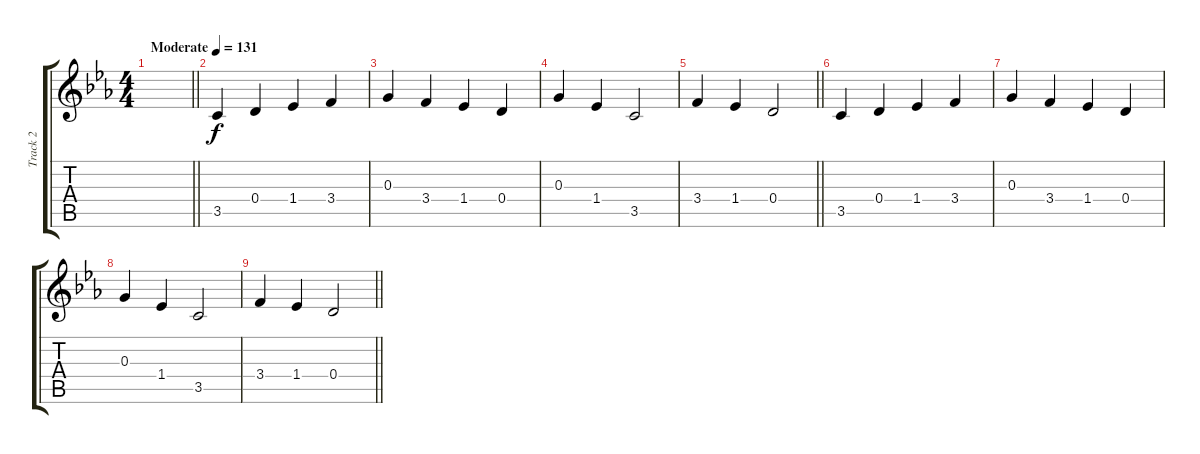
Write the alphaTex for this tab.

\track ("Track 2" "Track 2") {instrument distortionguitar}
\staff {score tabs}
\tuning (E4 B3 G3 D3 A2 C2) {hide}
\ts (4 4)
\tempo (131 "Moderate")
\clef g2
\barLineRight lightlight
\ks cminor
|
3.5.4 0.4.4 1.4.4 3.4.4 |
0.3.4 3.4.4 1.4.4 0.4.4 |
0.3.4 1.4.4 3.5.2 |
\barLineRight lightlight
3.4.4 1.4.4 0.4.2 |
3.5.4 0.4.4 1.4.4 3.4.4 |
0.3.4 3.4.4 1.4.4 0.4.4 |
0.3.4 1.4.4 3.5.2 |
\barLineRight lightlight
3.4.4 1.4.4 0.4.2
